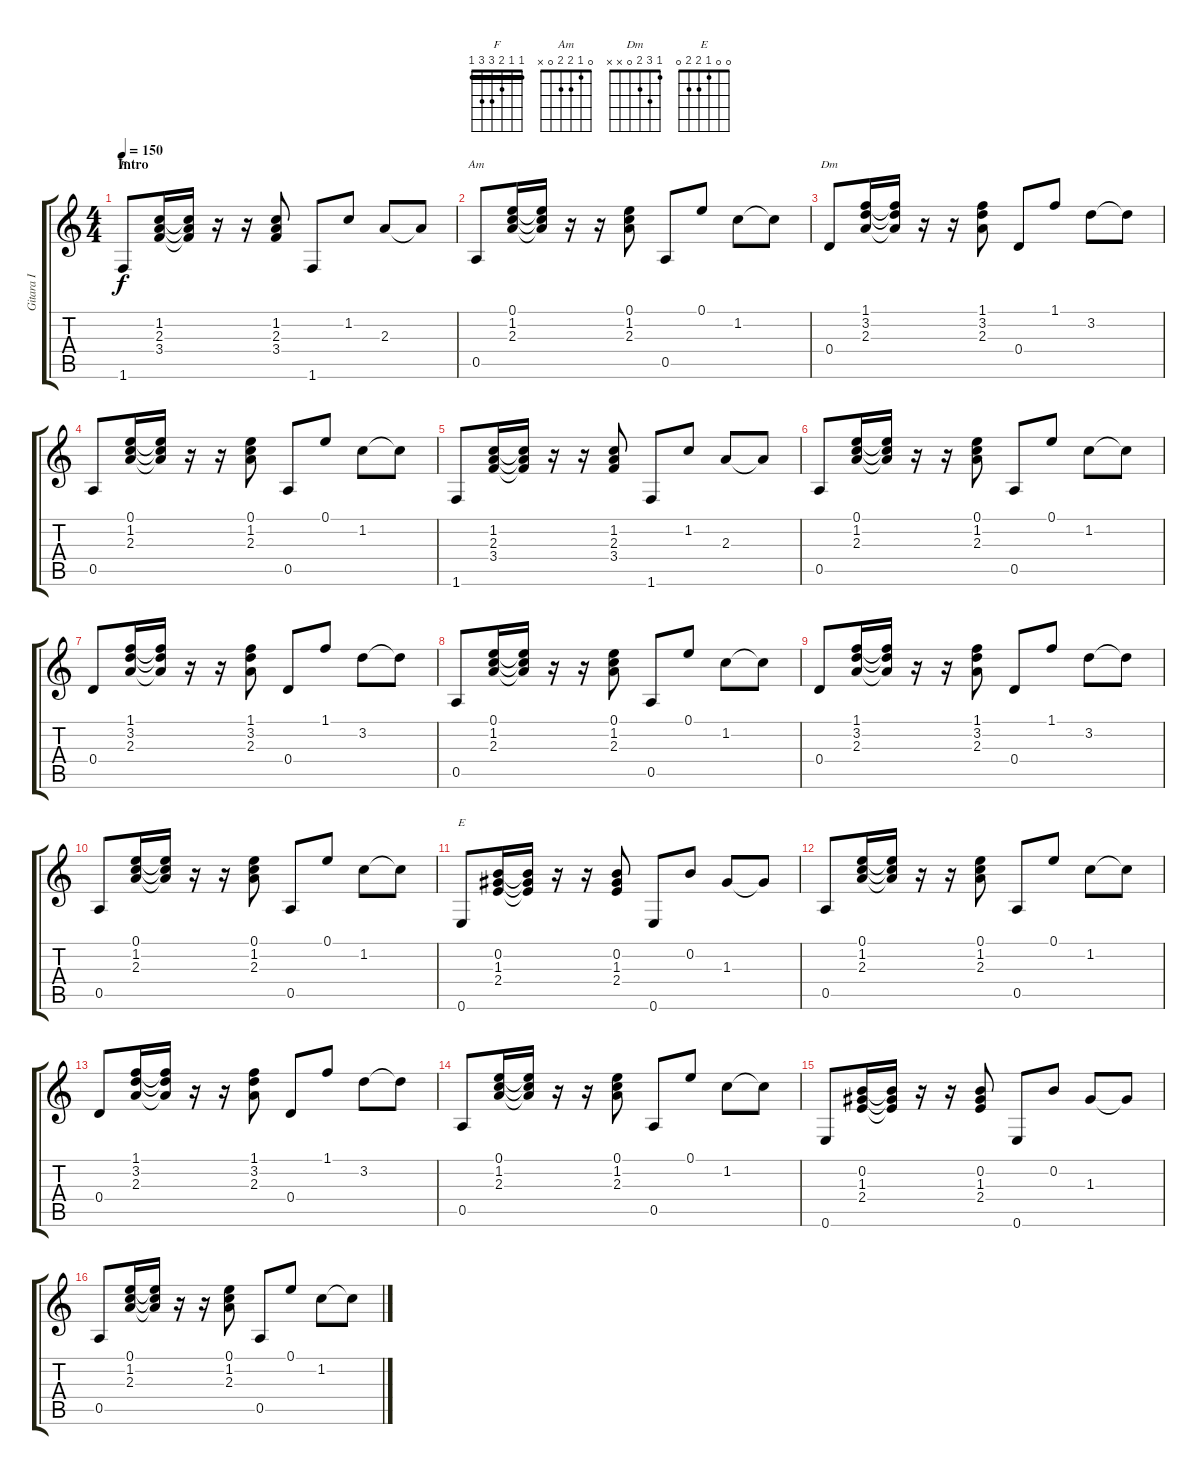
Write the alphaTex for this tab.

\track ("Gitara I" "Gitara I") {instrument acousticguitarsteel}
\staff {score tabs}
\tuning (E4 B3 G3 D3 A2 E2) {hide}
\chord ("F" 1 1 2 3 3 1) {barre 1}
\chord ("Am" 0 1 2 2 0 x)
\chord ("Dm" 1 3 2 0 x x)
\chord ("E" 0 0 1 2 2 0)
\ts (4 4)
\section ("" "Intro")
\tempo 150
\clef g2
\ks c
1.6.8{ch "F" dy f instrument acousticguitarsteel} (1.2 2.3 3.4).16 (1.2{t} 2.3{t} 3.4{t}).16 r.16 r.16 (1.2 2.3 3.4).8 1.6.8 1.2.8 2.3.8 2.3{t}.8 |
0.5.8{ch "Am"} (0.1 1.2 2.3).16 (0.1{t} 1.2{t} 2.3{t}).16 r.16 r.16 (0.1 1.2 2.3).8 0.5.8 0.1.8 1.2.8 1.2{t}.8 |
0.4.8{ch "Dm"} (1.1 3.2 2.3).16 (1.1{t} 3.2{t} 2.3{t}).16 r.16 r.16 (1.1 3.2 2.3).8 0.4.8 1.1.8 3.2.8 3.2{t}.8 |
0.5.8 (0.1 1.2 2.3).16 (0.1{t} 1.2{t} 2.3{t}).16 r.16 r.16 (0.1 1.2 2.3).8 0.5.8 0.1.8 1.2.8 1.2{t}.8 |
1.6.8 (1.2 2.3 3.4).16 (1.2{t} 2.3{t} 3.4{t}).16 r.16 r.16 (1.2 2.3 3.4).8 1.6.8 1.2.8 2.3.8 2.3{t}.8 |
0.5.8 (0.1 1.2 2.3).16 (0.1{t} 1.2{t} 2.3{t}).16 r.16 r.16 (0.1 1.2 2.3).8 0.5.8 0.1.8 1.2.8 1.2{t}.8 |
0.4.8 (1.1 3.2 2.3).16 (1.1{t} 3.2{t} 2.3{t}).16 r.16 r.16 (1.1 3.2 2.3).8 0.4.8 1.1.8 3.2.8 3.2{t}.8 |
0.5.8 (0.1 1.2 2.3).16 (0.1{t} 1.2{t} 2.3{t}).16 r.16 r.16 (0.1 1.2 2.3).8 0.5.8 0.1.8 1.2.8 1.2{t}.8 |
0.4.8 (1.1 3.2 2.3).16 (1.1{t} 3.2{t} 2.3{t}).16 r.16 r.16 (1.1 3.2 2.3).8 0.4.8 1.1.8 3.2.8 3.2{t}.8 |
0.5.8 (0.1 1.2 2.3).16 (0.1{t} 1.2{t} 2.3{t}).16 r.16 r.16 (0.1 1.2 2.3).8 0.5.8 0.1.8 1.2.8 1.2{t}.8 |
0.6.8{ch "E"} (0.2 1.3 2.4).16 (0.2{t} 1.3{t} 2.4{t}).16 r.16 r.16 (0.2 1.3 2.4).8 0.6.8 0.2.8 1.3.8 1.3{t}.8 |
0.5.8 (0.1 1.2 2.3).16 (0.1{t} 1.2{t} 2.3{t}).16 r.16 r.16 (0.1 1.2 2.3).8 0.5.8 0.1.8 1.2.8 1.2{t}.8 |
0.4.8 (1.1 3.2 2.3).16 (1.1{t} 3.2{t} 2.3{t}).16 r.16 r.16 (1.1 3.2 2.3).8 0.4.8 1.1.8 3.2.8 3.2{t}.8 |
0.5.8 (0.1 1.2 2.3).16 (0.1{t} 1.2{t} 2.3{t}).16 r.16 r.16 (0.1 1.2 2.3).8 0.5.8 0.1.8 1.2.8 1.2{t}.8 |
0.6.8 (0.2 1.3 2.4).16 (0.2{t} 1.3{t} 2.4{t}).16 r.16 r.16 (0.2 1.3 2.4).8 0.6.8 0.2.8 1.3.8 1.3{t}.8 |
0.5.8 (0.1 1.2 2.3).16 (0.1{t} 1.2{t} 2.3{t}).16 r.16 r.16 (0.1 1.2 2.3).8 0.5.8 0.1.8 1.2.8 1.2{t}.8
